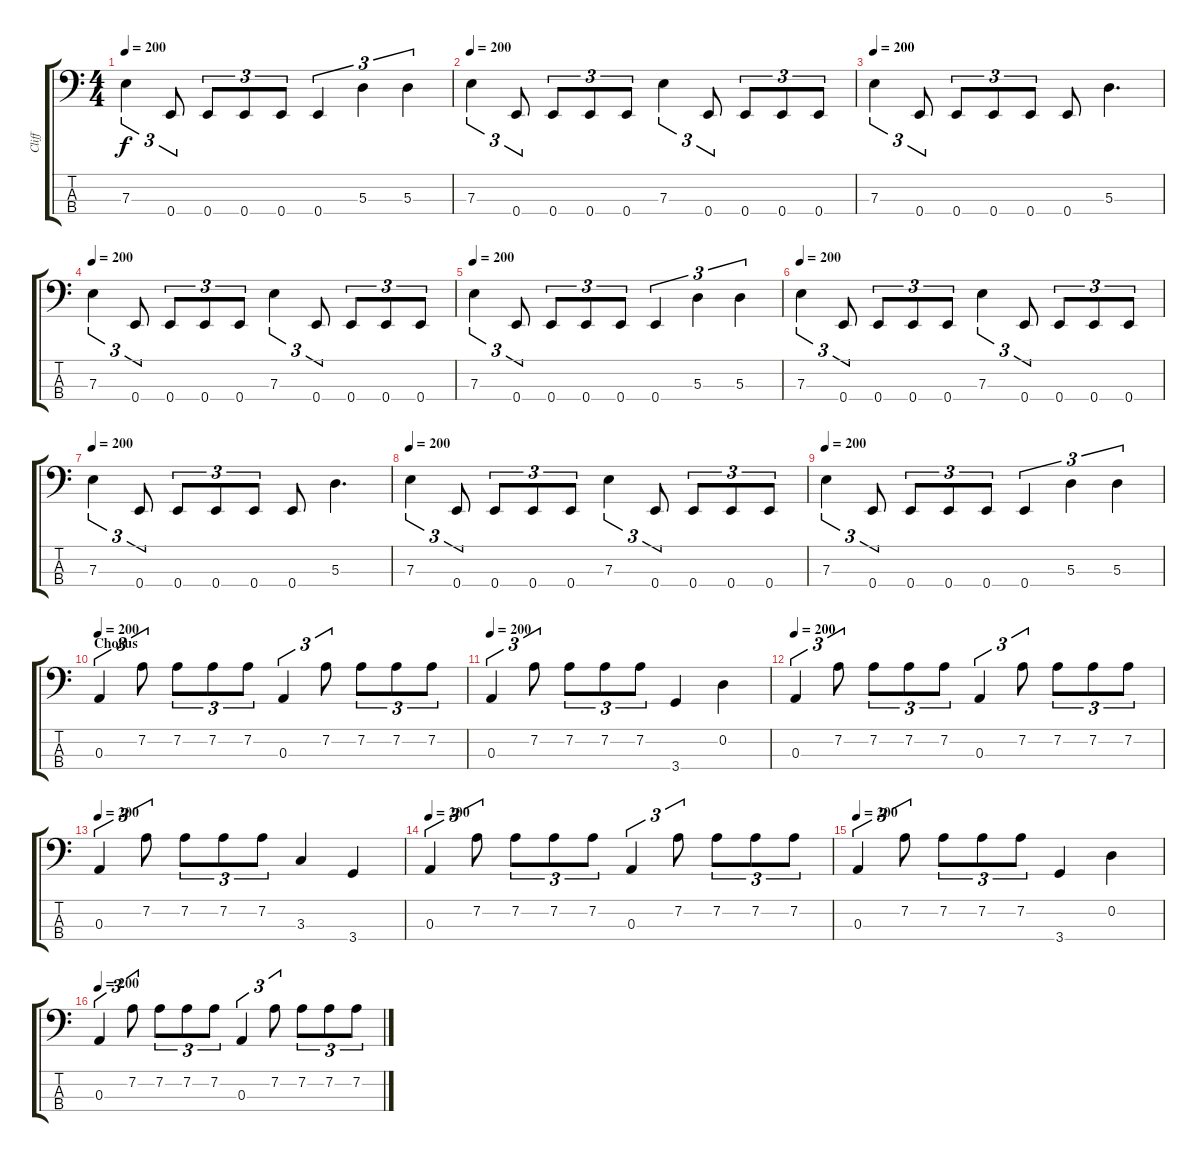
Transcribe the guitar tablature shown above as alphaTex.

\track ("Cliff" "Cliff") {instrument electricbassfinger}
\staff {score tabs}
\tuning (G2 D2 A1 E1) {hide}
\ts (4 4)
\tempo 200
\clef f4
\ks c
7.3.4{tu (3 2) dy f} 0.4.8{tu (3 2)} 0.4.8{tu (3 2)} 0.4.8{tu (3 2)} 0.4.8{tu (3 2)} 0.4.4{tu (3 2)} 5.3.4{tu (3 2)} 5.3.4{tu (3 2)} |
\tempo 200
7.3.4{tu (3 2)} 0.4.8{tu (3 2)} 0.4.8{tu (3 2)} 0.4.8{tu (3 2)} 0.4.8{tu (3 2)} 7.3.4{tu (3 2)} 0.4.8{tu (3 2)} 0.4.8{tu (3 2)} 0.4.8{tu (3 2)} 0.4.8{tu (3 2)} |
\tempo 200
7.3.4{tu (3 2)} 0.4.8{tu (3 2)} 0.4.8{tu (3 2)} 0.4.8{tu (3 2)} 0.4.8{tu (3 2)} 0.4.8 5.3.4{d} |
\tempo 200
7.3.4{tu (3 2)} 0.4.8{tu (3 2)} 0.4.8{tu (3 2)} 0.4.8{tu (3 2)} 0.4.8{tu (3 2)} 7.3.4{tu (3 2)} 0.4.8{tu (3 2)} 0.4.8{tu (3 2)} 0.4.8{tu (3 2)} 0.4.8{tu (3 2)} |
\tempo 200
7.3.4{tu (3 2)} 0.4.8{tu (3 2)} 0.4.8{tu (3 2)} 0.4.8{tu (3 2)} 0.4.8{tu (3 2)} 0.4.4{tu (3 2)} 5.3.4{tu (3 2)} 5.3.4{tu (3 2)} |
\tempo 200
7.3.4{tu (3 2)} 0.4.8{tu (3 2)} 0.4.8{tu (3 2)} 0.4.8{tu (3 2)} 0.4.8{tu (3 2)} 7.3.4{tu (3 2)} 0.4.8{tu (3 2)} 0.4.8{tu (3 2)} 0.4.8{tu (3 2)} 0.4.8{tu (3 2)} |
\tempo 200
7.3.4{tu (3 2)} 0.4.8{tu (3 2)} 0.4.8{tu (3 2)} 0.4.8{tu (3 2)} 0.4.8{tu (3 2)} 0.4.8 5.3.4{d} |
\tempo 200
7.3.4{tu (3 2)} 0.4.8{tu (3 2)} 0.4.8{tu (3 2)} 0.4.8{tu (3 2)} 0.4.8{tu (3 2)} 7.3.4{tu (3 2)} 0.4.8{tu (3 2)} 0.4.8{tu (3 2)} 0.4.8{tu (3 2)} 0.4.8{tu (3 2)} |
\tempo 200
7.3.4{tu (3 2)} 0.4.8{tu (3 2)} 0.4.8{tu (3 2)} 0.4.8{tu (3 2)} 0.4.8{tu (3 2)} 0.4.4{tu (3 2)} 5.3.4{tu (3 2)} 5.3.4{tu (3 2)} |
\section ("" "Chorus")
\tempo 200
0.3.4{tu (3 2)} 7.2.8{tu (3 2)} 7.2.8{tu (3 2)} 7.2.8{tu (3 2)} 7.2.8{tu (3 2)} 0.3.4{tu (3 2)} 7.2.8{tu (3 2)} 7.2.8{tu (3 2)} 7.2.8{tu (3 2)} 7.2.8{tu (3 2)} |
\tempo 200
0.3.4{tu (3 2)} 7.2.8{tu (3 2)} 7.2.8{tu (3 2)} 7.2.8{tu (3 2)} 7.2.8{tu (3 2)} 3.4.4 0.2.4 |
\tempo 200
0.3.4{tu (3 2)} 7.2.8{tu (3 2)} 7.2.8{tu (3 2)} 7.2.8{tu (3 2)} 7.2.8{tu (3 2)} 0.3.4{tu (3 2)} 7.2.8{tu (3 2)} 7.2.8{tu (3 2)} 7.2.8{tu (3 2)} 7.2.8{tu (3 2)} |
\tempo 200
0.3.4{tu (3 2)} 7.2.8{tu (3 2)} 7.2.8{tu (3 2)} 7.2.8{tu (3 2)} 7.2.8{tu (3 2)} 3.3.4 3.4.4 |
\tempo 200
0.3.4{tu (3 2)} 7.2.8{tu (3 2)} 7.2.8{tu (3 2)} 7.2.8{tu (3 2)} 7.2.8{tu (3 2)} 0.3.4{tu (3 2)} 7.2.8{tu (3 2)} 7.2.8{tu (3 2)} 7.2.8{tu (3 2)} 7.2.8{tu (3 2)} |
\tempo 200
0.3.4{tu (3 2)} 7.2.8{tu (3 2)} 7.2.8{tu (3 2)} 7.2.8{tu (3 2)} 7.2.8{tu (3 2)} 3.4.4 0.2.4 |
\tempo 200
0.3.4{tu (3 2)} 7.2.8{tu (3 2)} 7.2.8{tu (3 2)} 7.2.8{tu (3 2)} 7.2.8{tu (3 2)} 0.3.4{tu (3 2)} 7.2.8{tu (3 2)} 7.2.8{tu (3 2)} 7.2.8{tu (3 2)} 7.2.8{tu (3 2)}
